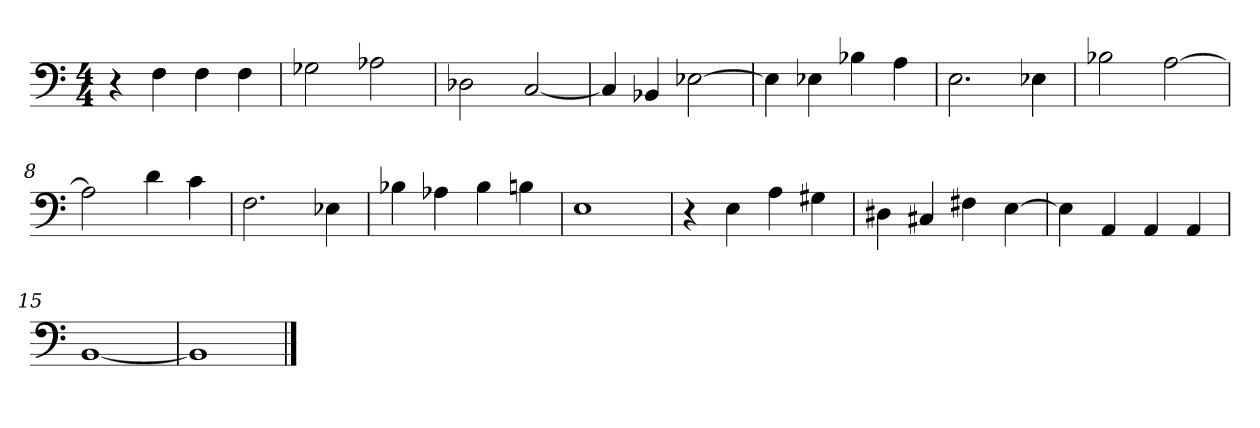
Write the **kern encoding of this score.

**kern
*part1
*staff1
*clefF4
*k[]
*M4/4
=1
4r
4F\
4F\
4F\
=2
2G-X\
2A-X\
=3
2D-X\
[2C/
=4
4C/]
4BB-X/
[2E-X\
=5
4E-\]
4E-X\
4B-X\
4A\
=6
2.E\
4E-X\
=7
2B-X\
[2A\
=8
2A\]
4d\
4c\
=9
2.F\
4E-X\
=10
4B-X\
4A-X\
4B-\
4Bn\
=11
1E
=12
4r
4E\
4A\
4G#X\
=13
4D#X\
4C#X/
4F#X\
[4E\
=14
4E\]
4AA/
4AA/
4AA/
=15
[1BB
=16
1BB]
==
*-
